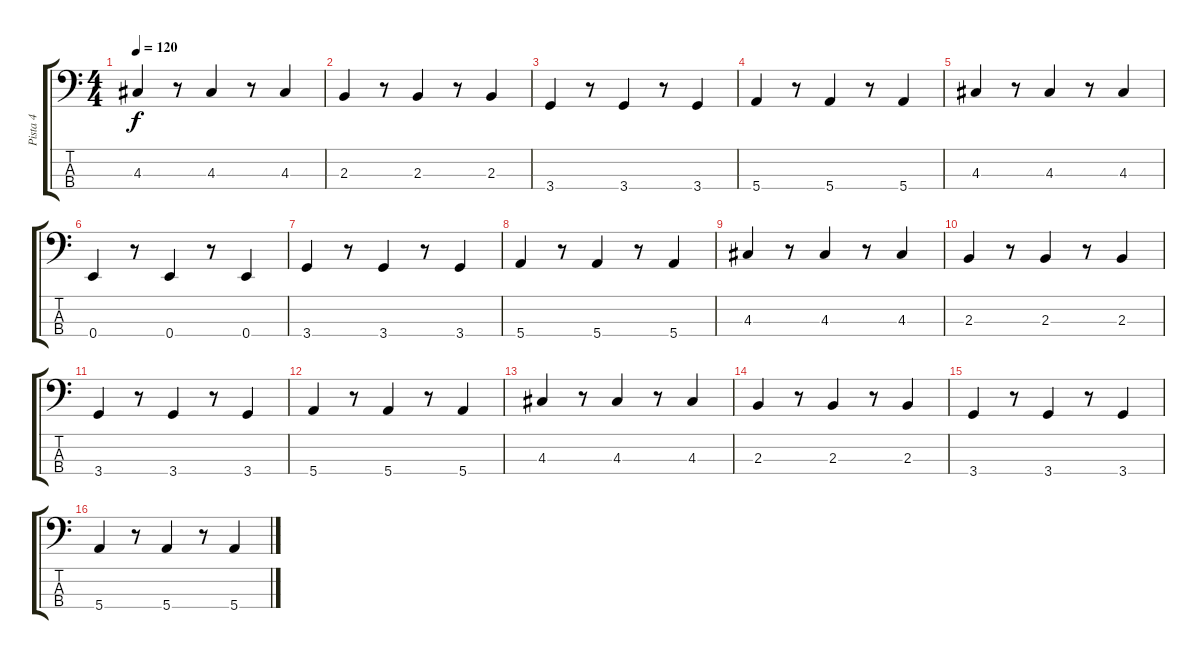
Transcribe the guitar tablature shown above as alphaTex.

\track ("Pista 4" "Pista 4") {instrument electricbassfinger}
\staff {score tabs}
\tuning (G2 D2 A1 E1) {hide}
\ts (4 4)
\tempo 120
\clef f4
\ks c
4.3.4{dy f} r.8 4.3.4 r.8 4.3.4 |
2.3.4 r.8 2.3.4 r.8 2.3.4 |
3.4.4 r.8 3.4.4 r.8 3.4.4 |
5.4.4 r.8 5.4.4 r.8 5.4.4 |
4.3.4 r.8 4.3.4 r.8 4.3.4 |
0.4.4 r.8 0.4.4 r.8 0.4.4 |
3.4.4 r.8 3.4.4 r.8 3.4.4 |
5.4.4 r.8 5.4.4 r.8 5.4.4 |
4.3.4 r.8 4.3.4 r.8 4.3.4 |
2.3.4 r.8 2.3.4 r.8 2.3.4 |
3.4.4 r.8 3.4.4 r.8 3.4.4 |
5.4.4 r.8 5.4.4 r.8 5.4.4 |
4.3.4 r.8 4.3.4 r.8 4.3.4 |
2.3.4 r.8 2.3.4 r.8 2.3.4 |
3.4.4 r.8 3.4.4 r.8 3.4.4 |
5.4.4 r.8 5.4.4 r.8 5.4.4
